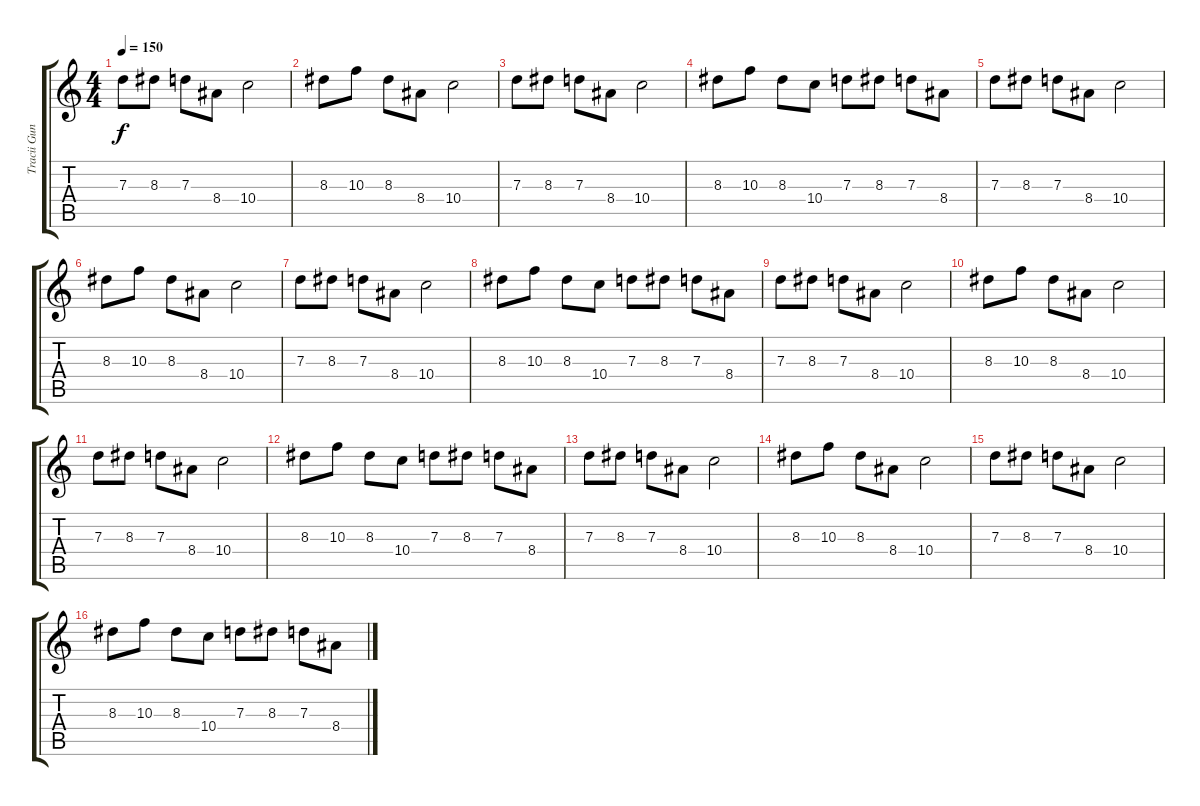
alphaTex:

\track ("Tracii Guns-Lead Guitar" "Tracii Gun") {instrument distortionguitar}
\staff {score tabs}
\tuning (E4 B3 G3 D3 A2 E2) {hide}
\ts (4 4)
\tempo 150
\clef g2
\ks c
7.3.8{dy f} 8.3.8 7.3.8 8.4.8 10.4.2 |
8.3.8 10.3.8 8.3.8 8.4.8 10.4.2 |
7.3.8 8.3.8 7.3.8 8.4.8 10.4.2 |
8.3.8 10.3.8 8.3.8 10.4.8 7.3.8 8.3.8 7.3.8 8.4.8 |
7.3.8 8.3.8 7.3.8 8.4.8 10.4.2 |
8.3.8 10.3.8 8.3.8 8.4.8 10.4.2 |
7.3.8 8.3.8 7.3.8 8.4.8 10.4.2 |
8.3.8 10.3.8 8.3.8 10.4.8 7.3.8 8.3.8 7.3.8 8.4.8 |
7.3.8{volume 7} 8.3.8 7.3.8 8.4.8 10.4.2 |
8.3.8 10.3.8 8.3.8 8.4.8 10.4.2 |
7.3.8 8.3.8 7.3.8 8.4.8 10.4.2 |
8.3.8 10.3.8 8.3.8 10.4.8 7.3.8 8.3.8 7.3.8 8.4.8 |
7.3.8{volume 0} 8.3.8 7.3.8 8.4.8 10.4.2 |
8.3.8 10.3.8 8.3.8 8.4.8 10.4.2 |
7.3.8 8.3.8 7.3.8 8.4.8 10.4.2 |
8.3.8 10.3.8 8.3.8 10.4.8 7.3.8 8.3.8 7.3.8 8.4.8
